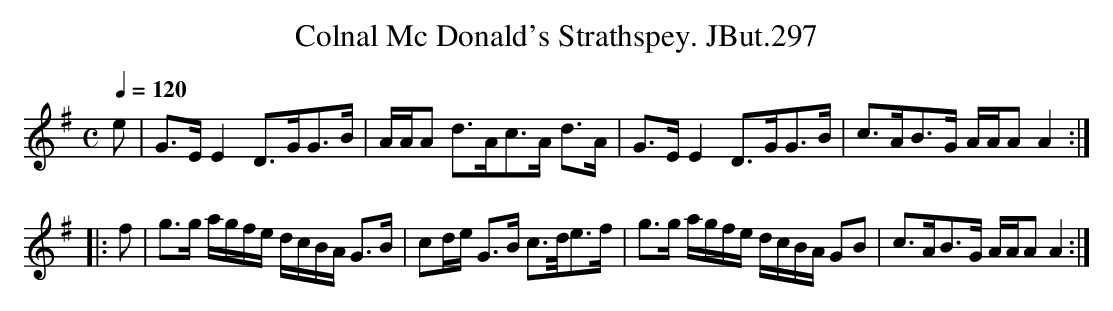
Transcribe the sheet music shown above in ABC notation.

X:1
T:Colnal Mc Donald's Strathspey. JBut.297
M:C
L:1/8
Q:1/4=120
K:G
e|G>E E2 D>GG>B|A/A/A d>Ac>A d>A|G>E E2 D>GG>B|c>AB>G A/A/A A2:|
|:f|g>g a/g/f/e/ d/c/B/A/ G>B|cd/e/ G>B c>d/e>f|g>g a/g/f/e/ d/c/B/A/ GB|c>AB>G A/A/A A2:|
